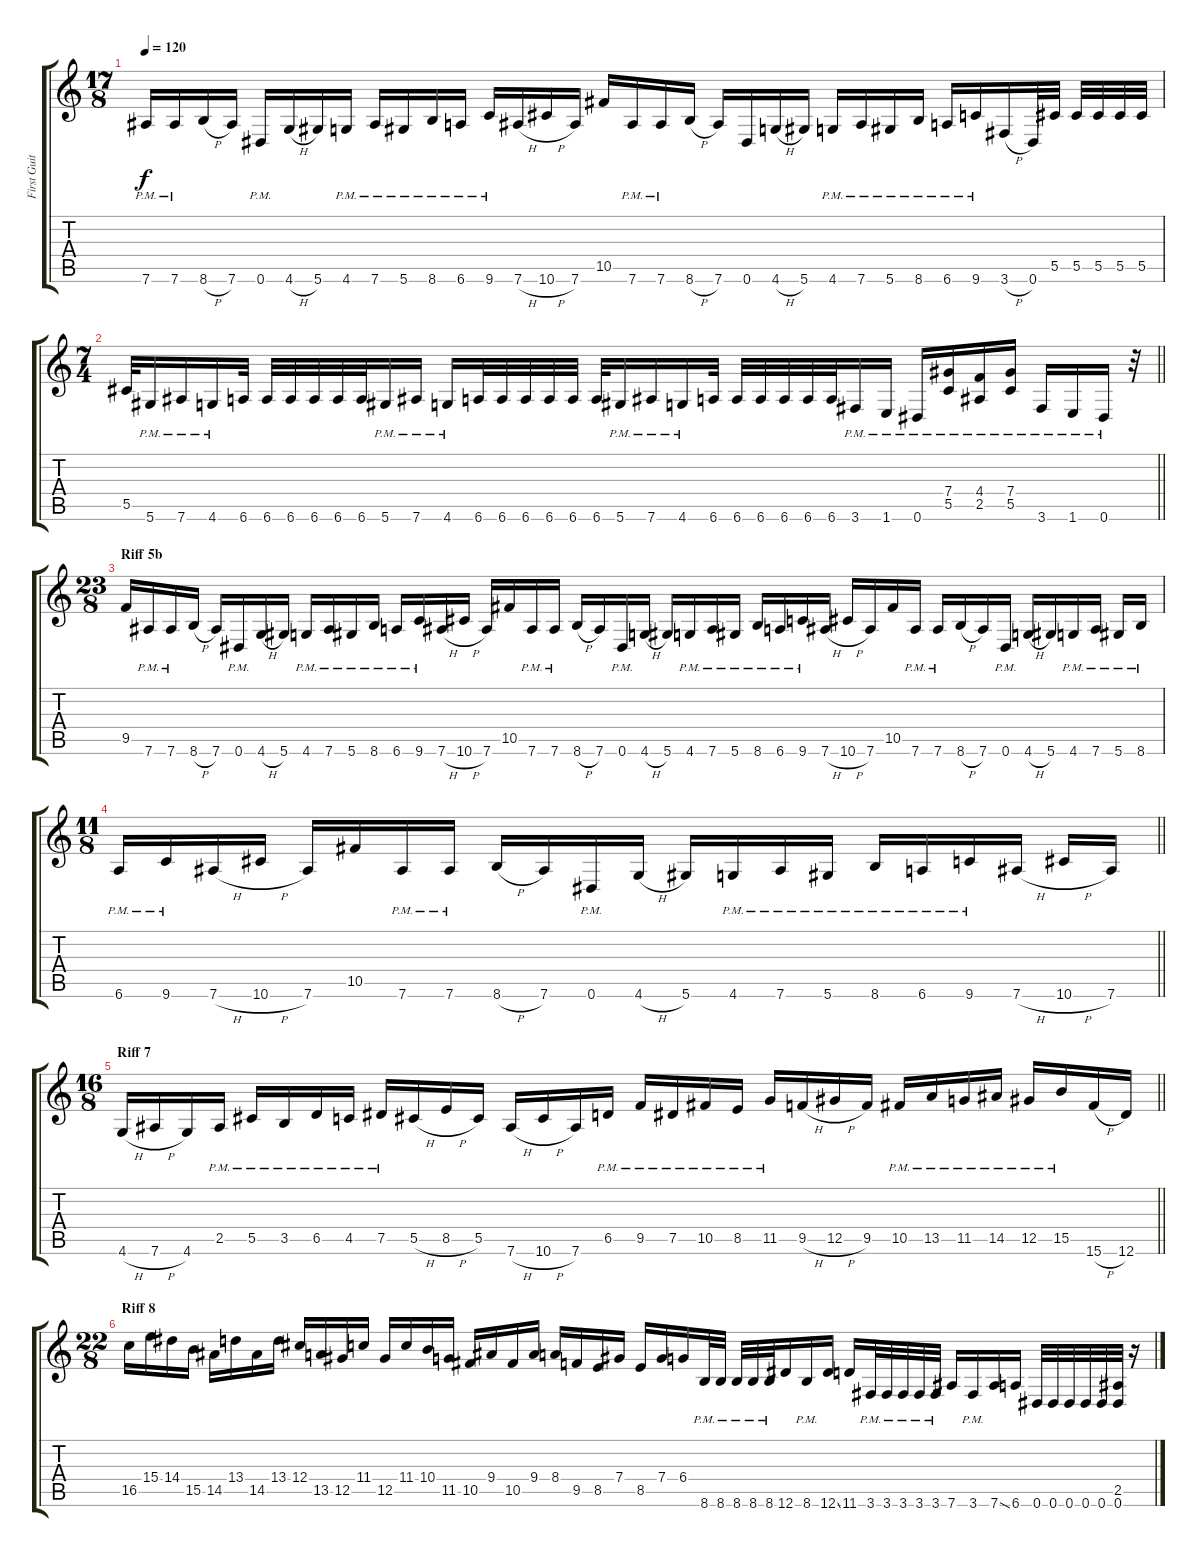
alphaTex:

\track ("First Guitar" "First Guit") {instrument distortionguitar}
\staff {score tabs}
\tuning (Eb4 Bb3 Gb3 Db3 Ab2 Eb2) {hide}
\ts (17 8)
\tempo 120
\clef g2
\ks c
7.6{pm}.16{dy f} 7.6{pm}.16 8.6{h}.16 7.6.16 0.6{pm}.16 4.6{h}.16 5.6.16 4.6{pm}.16 7.6{pm}.16 5.6{pm}.16 8.6{pm}.16 6.6{pm}.16 9.6{pm}.16 7.6{h}.16 10.6{h}.16 7.6.16 10.5.16 7.6{pm}.16 7.6{pm}.16 8.6{h}.16 7.6.16 0.6.16 4.6{h}.16 5.6.16 4.6{pm}.16 7.6{pm}.16 5.6{pm}.16 8.6{pm}.16 6.6{pm}.16 9.6{pm}.16 3.6{h}.16 0.6.32 5.5.32 5.5.32 5.5.32 5.5.32 5.5.32 |
\ts (7 4)
\barLineRight lightlight
5.5.32 5.6{pm}.16 7.6{pm}.16 4.6{pm}.16 6.6.32 6.6.32 6.6.32 6.6.32 6.6.32 6.6.32 5.6{pm}.16 7.6{pm}.16 4.6{pm}.16 6.6.32 6.6.32 6.6.32 6.6.32 6.6.32 6.6.32 5.6{pm}.16 7.6{pm}.16 4.6{pm}.16 6.6.32 6.6.32 6.6.32 6.6.32 6.6.32 6.6.32 3.6{pm}.16 1.6{pm}.16 0.6{pm}.16 (7.4 5.5{pm}).16 (4.4 2.5{pm}).16 (7.4 5.5{pm}).16 3.6{pm}.16 1.6{pm}.16 0.6{pm}.16 r.32 |
\ts (23 8)
\section ("" "Riff 5b")
9.5.16 7.6{pm}.16 7.6{pm}.16 8.6{h}.16 7.6.16 0.6{pm}.16 4.6{h}.16 5.6.16 4.6{pm}.16 7.6{pm}.16 5.6{pm}.16 8.6{pm}.16 6.6{pm}.16 9.6{pm}.16 7.6{h}.16 10.6{h}.16 7.6.16 10.5.16 7.6{pm}.16 7.6{pm}.16 8.6{h}.16 7.6.16 0.6{pm}.16 4.6{h}.16 5.6.16 4.6{pm}.16 7.6{pm}.16 5.6{pm}.16 8.6{pm}.16 6.6{pm}.16 9.6{pm}.16 7.6{h}.16 10.6{h}.16 7.6.16 10.5.16 7.6{pm}.16 7.6{pm}.16 8.6{h}.16 7.6.16 0.6{pm}.16 4.6{h}.16 5.6.16 4.6{pm}.16 7.6{pm}.16 5.6{pm}.16 8.6{pm}.16 |
\ts (11 8)
\barLineRight lightlight
6.6{pm}.16 9.6{pm}.16 7.6{h}.16 10.6{h}.16 7.6.16 10.5.16 7.6{pm}.16 7.6{pm}.16 8.6{h}.16 7.6.16 0.6{pm}.16 4.6{h}.16 5.6.16 4.6{pm}.16 7.6{pm}.16 5.6{pm}.16 8.6{pm}.16 6.6{pm}.16 9.6{pm}.16 7.6{h}.16 10.6{h}.16 7.6.16 |
\ts (16 8)
\section ("" "Riff 7")
\barLineRight lightlight
4.6{h}.16 7.6{h}.16 4.6.16 2.5{pm}.16 5.5{pm}.16 3.5{pm}.16 6.5{pm}.16 4.5{pm}.16 7.5{pm}.16 5.5{h}.16 8.5{h}.16 5.5.16 7.6{h}.16 10.6{h}.16 7.6.16 6.5{pm}.16 9.5{pm}.16 7.5{pm}.16 10.5{pm}.16 8.5{pm}.16 11.5{pm}.16 9.5{h}.16 12.5{h}.16 9.5.16 10.5{pm}.16 13.5{pm}.16 11.5{pm}.16 14.5{pm}.16 12.5{pm}.16 15.5{pm}.16 15.6{h}.16 12.6.16 |
\ts (22 8)
\section ("" "Riff 8")
16.5.16 15.4.16 14.4.16 15.5.16 14.5.16 13.4.16 14.5.16 13.4.16 12.4.16 13.5.16 12.5.16 11.4.16 12.5.16 11.4.16 10.4.16 11.5.16 10.5.16 9.4.16 10.5.16 9.4.16 8.4.16 9.5.16 8.5.16 7.4.16 8.5.16 7.4.16 6.4.16 8.6{pm}.32 8.6{pm}.32 8.6{pm}.32 8.6{pm}.32 8.6{pm}.32 12.6.16 8.6{pm}.16 12.6{ss}.16 11.6.16 3.6{pm}.32 3.6{pm}.32 3.6{pm}.32 3.6{pm}.32 3.6{pm}.32 7.6.16 3.6{pm}.16 7.6{ss}.16 6.6.16 0.6.32 0.6.32 0.6.32 0.6.32 0.6.32 (2.5 0.6).32 r.16
